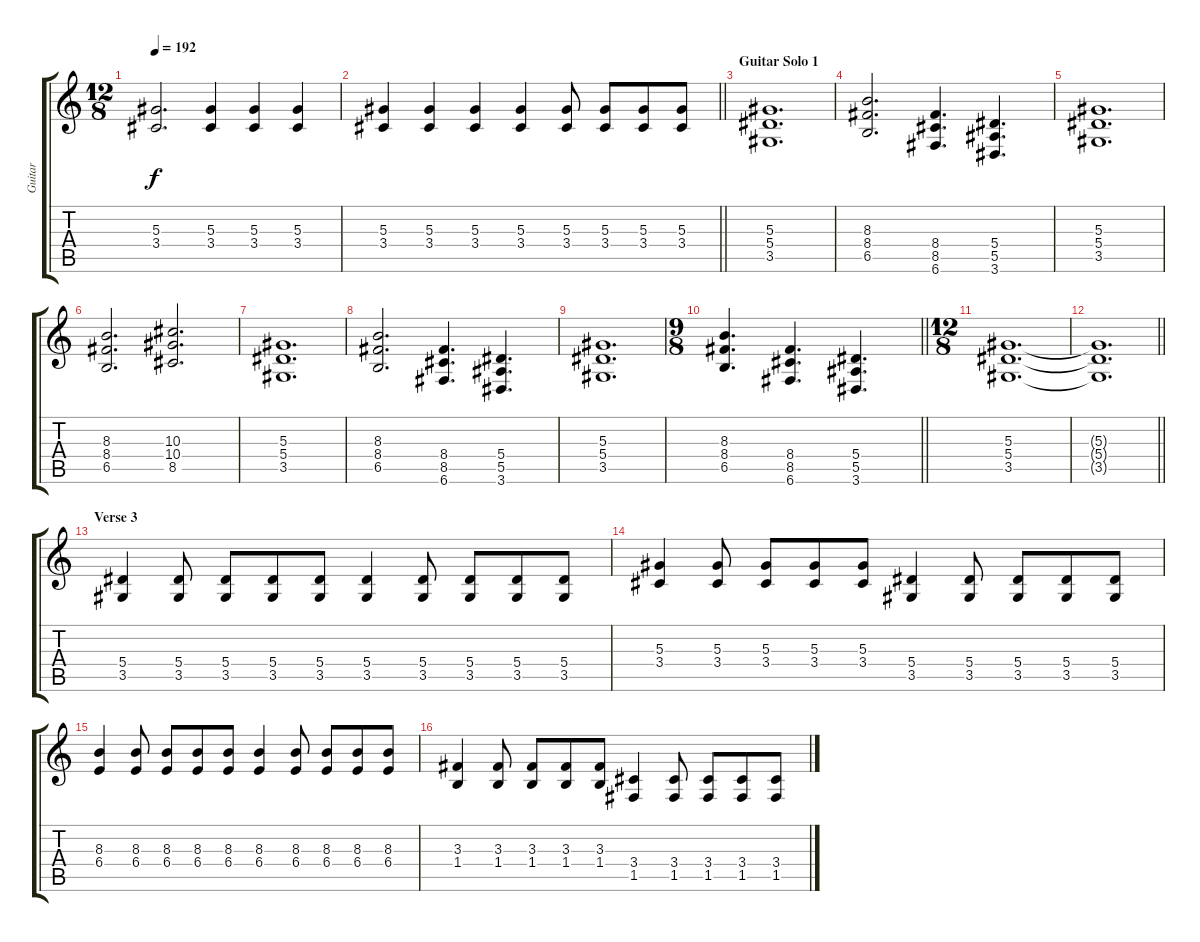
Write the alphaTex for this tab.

\track ("Guitar" "Guitar") {instrument distortionguitar}
\staff {score tabs}
\tuning (C4 G3 Eb3 Bb2 F2 C2) {hide}
\ts (12 8)
\tempo 192
\clef g2
\ks c
(5.3 3.4).2{d dy f} (5.3 3.4).4 (5.3 3.4).4 (5.3 3.4).4 |
\barLineRight lightlight
(5.3 3.4).4 (5.3 3.4).4 (5.3 3.4).4 (5.3 3.4).4 (5.3 3.4).8 (5.3 3.4).8 (5.3 3.4).8 (5.3 3.4).8 |
\section ("" "Guitar Solo 1")
(5.3 5.4 3.5).1{d} |
(8.3 8.4 6.5).2{d} (8.4 8.5 6.6).4{d} (5.4 5.5 3.6).4{d} |
(5.3 5.4 3.5).1{d} |
(8.3 8.4 6.5).2{d} (10.3 10.4 8.5).2{d} |
(5.3 5.4 3.5).1{d} |
(8.3 8.4 6.5).2{d} (8.4 8.5 6.6).4{d} (5.4 5.5 3.6).4{d} |
(5.3 5.4 3.5).1{d} |
\ts (9 8)
\barLineRight lightlight
(8.3 8.4 6.5).4{d} (8.4 8.5 6.6).4{d} (5.4 5.5 3.6).4{d} |
\ts (12 8)
(5.3 5.4 3.5).1{d} |
\barLineRight lightlight
(5.3{t} 5.4{t} 3.5{t}).1{d} |
\section ("" "Verse 3")
(5.4 3.5).4 (5.4 3.5).8 (5.4 3.5).8 (5.4 3.5).8 (5.4 3.5).8 (5.4 3.5).4 (5.4 3.5).8 (5.4 3.5).8 (5.4 3.5).8 (5.4 3.5).8 |
(5.3 3.4).4 (5.3 3.4).8 (5.3 3.4).8 (5.3 3.4).8 (5.3 3.4).8 (5.4 3.5).4 (5.4 3.5).8 (5.4 3.5).8 (5.4 3.5).8 (5.4 3.5).8 |
(8.3 6.4).4 (8.3 6.4).8 (8.3 6.4).8 (8.3 6.4).8 (8.3 6.4).8 (8.3 6.4).4 (8.3 6.4).8 (8.3 6.4).8 (8.3 6.4).8 (8.3 6.4).8 |
(3.3 1.4).4 (3.3 1.4).8 (3.3 1.4).8 (3.3 1.4).8 (3.3 1.4).8 (3.4 1.5).4 (3.4 1.5).8 (3.4 1.5).8 (3.4 1.5).8 (3.4 1.5).8
